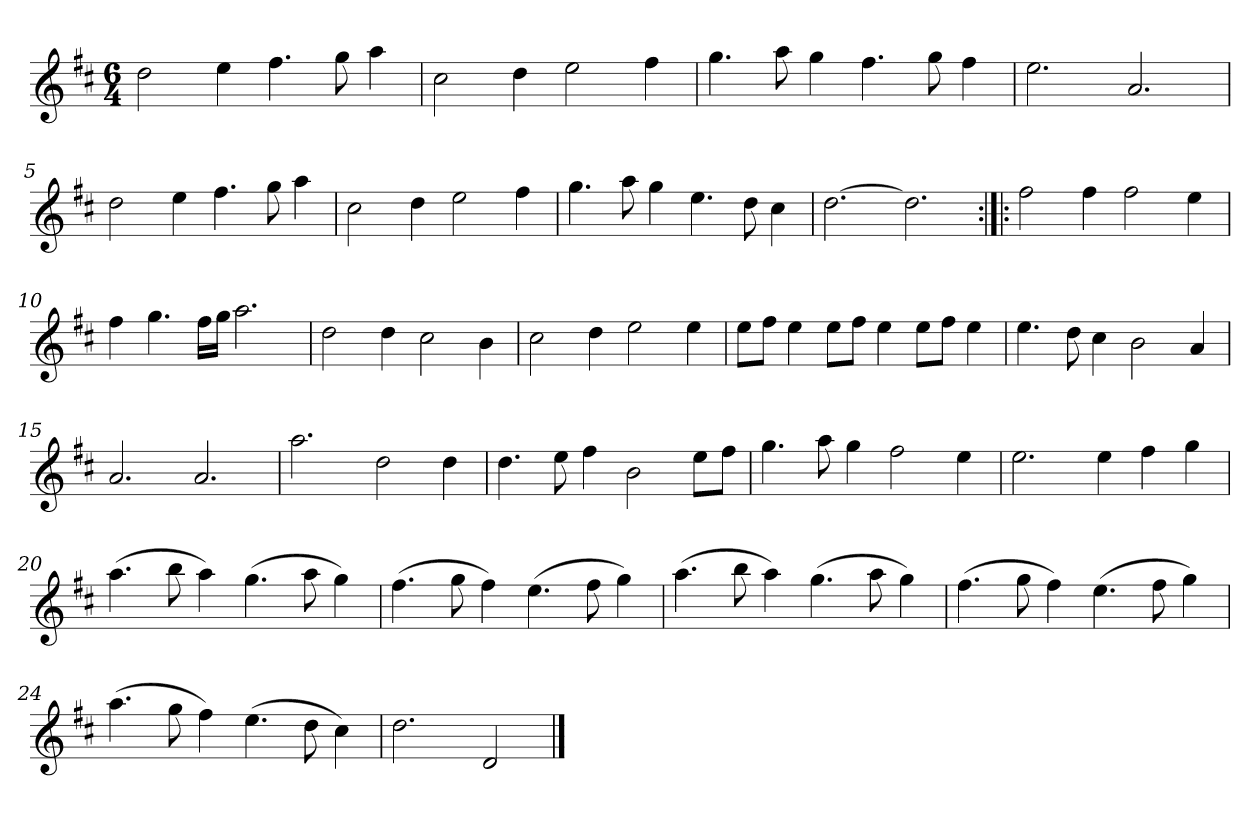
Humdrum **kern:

**kern
*part1
*staff1
*clefG2
*k[f#c#]
*D:
*M6/4
*MM120
=1
2dd
4ee
4.ff#
8gg
4aa
=2
2cc#
4dd
2ee
4ff#
=3
4.gg
8aa
4gg
4.ff#
8gg
4ff#
=4
2.ee
2.a
=5
2dd
4ee
4.ff#
8gg
4aa
=6
2cc#
4dd
2ee
4ff#
=7
4.gg
8aa
4gg
4.ee
8dd
4cc#
=8
[2.dd
2.dd]
=9:|!|:
2ff#
4ff#
2ff#
4ee
=10
4ff#
4.gg
16ff#\LL
16gg\JJ
2.aa
=11
2dd
4dd
2cc#
4b
=12
2cc#
4dd
2ee
4ee
=13
8ee\L
8ff#\J
4ee
8ee\L
8ff#\J
4ee
8ee\L
8ff#\J
4ee
=14
4.ee
8dd
4cc#
2b
4a
=15
2.a
2.a
=16
2.aa
2dd
4dd
=17
4.dd
8ee
4ff#
2b
8ee\L
8ff#\J
=18
4.gg
8aa
4gg
2ff#
4ee
=19
2.ee
4ee
4ff#
4gg
=20
(4.aa
8bb
4aa)
(4.gg
8aa
4gg)
=21
(4.ff#
8gg
4ff#)
(4.ee
8ff#
4gg)
=22
(4.aa
8bb
4aa)
(4.gg
8aa
4gg)
=23
(4.ff#
8gg
4ff#)
(4.ee
8ff#
4gg)
=24
(4.aa
8gg
4ff#)
(4.ee
8dd
4cc#)
=25
2.dd
2d
==
*-
